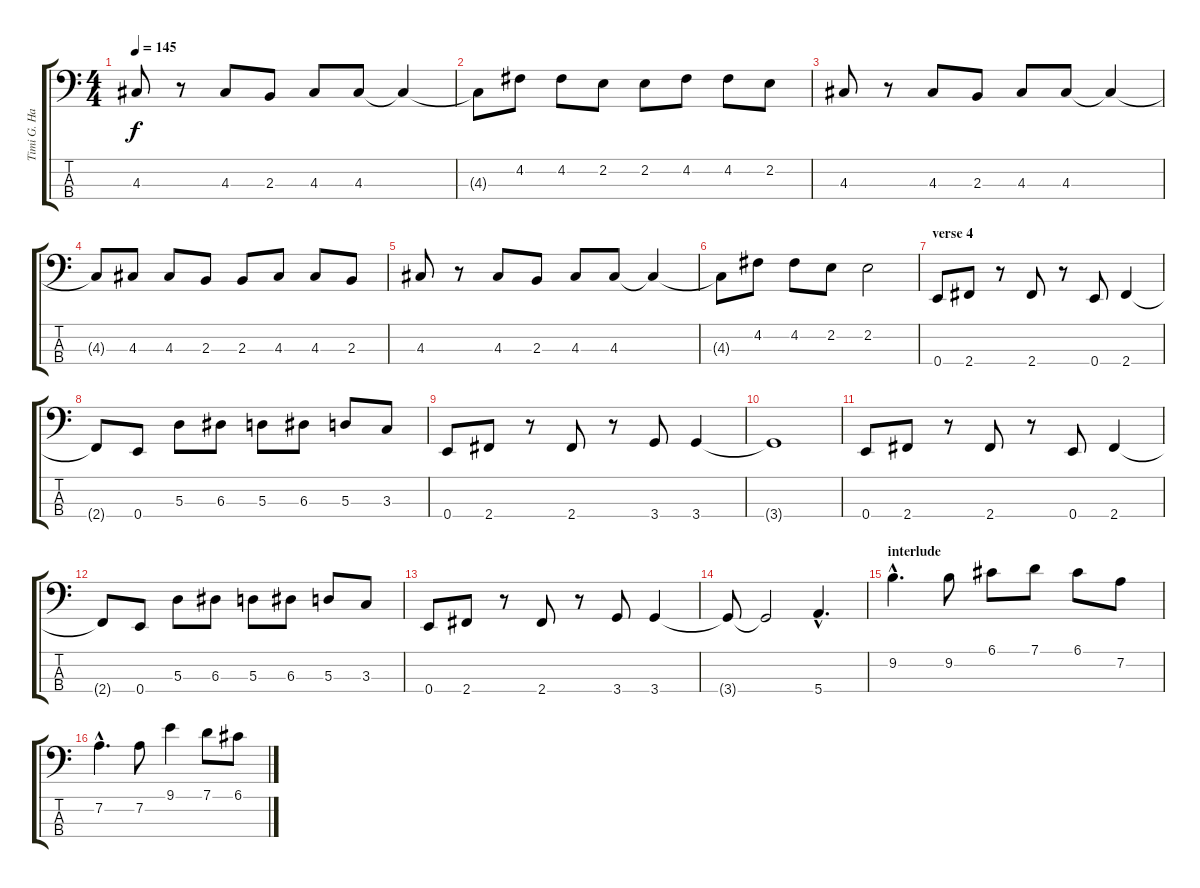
\track ("Timi G. Hansen" "Timi G. Ha") {instrument electricbasspick}
\staff {score tabs}
\tuning (G2 D2 A1 E1) {hide}
\ts (4 4)
\tempo 145
\clef f4
\ks c
4.3.8{dy f} r.8 4.3.8 2.3.8 4.3.8 4.3.8 4.3{t}.4 |
4.3{t}.8 4.2.8 4.2.8 2.2.8 2.2.8 4.2.8 4.2.8 2.2.8 |
4.3.8 r.8 4.3.8 2.3.8 4.3.8 4.3.8 4.3{t}.4 |
4.3{t}.8 4.3.8 4.3.8 2.3.8 2.3.8 4.3.8 4.3.8 2.3.8 |
4.3.8 r.8 4.3.8 2.3.8 4.3.8 4.3.8 4.3{t}.4 |
4.3{t}.8 4.2.8 4.2.8 2.2.8 2.2.2 |
\section ("" "verse 4")
0.4.8 2.4.8 r.8 2.4.8 r.8 0.4.8 2.4.4 |
2.4{t}.8 0.4.8 5.3.8 6.3.8 5.3.8 6.3.8 5.3.8 3.3.8 |
0.4.8 2.4.8 r.8 2.4.8 r.8 3.4.8 3.4.4 |
3.4{t}.1 |
0.4.8 2.4.8 r.8 2.4.8 r.8 0.4.8 2.4.4 |
2.4{t}.8 0.4.8 5.3.8 6.3.8 5.3.8 6.3.8 5.3.8 3.3.8 |
0.4.8 2.4.8 r.8 2.4.8 r.8 3.4.8 3.4.4 |
3.4{t}.8 3.4{t}.2 5.4{hac}.4{d} |
\section ("" "interlude")
9.2{hac}.4{d} 9.2.8 6.1.8 7.1.8 6.1.8 7.2.8 |
7.2{hac}.4{d} 7.2.8 9.1.4 7.1.8 6.1.8
